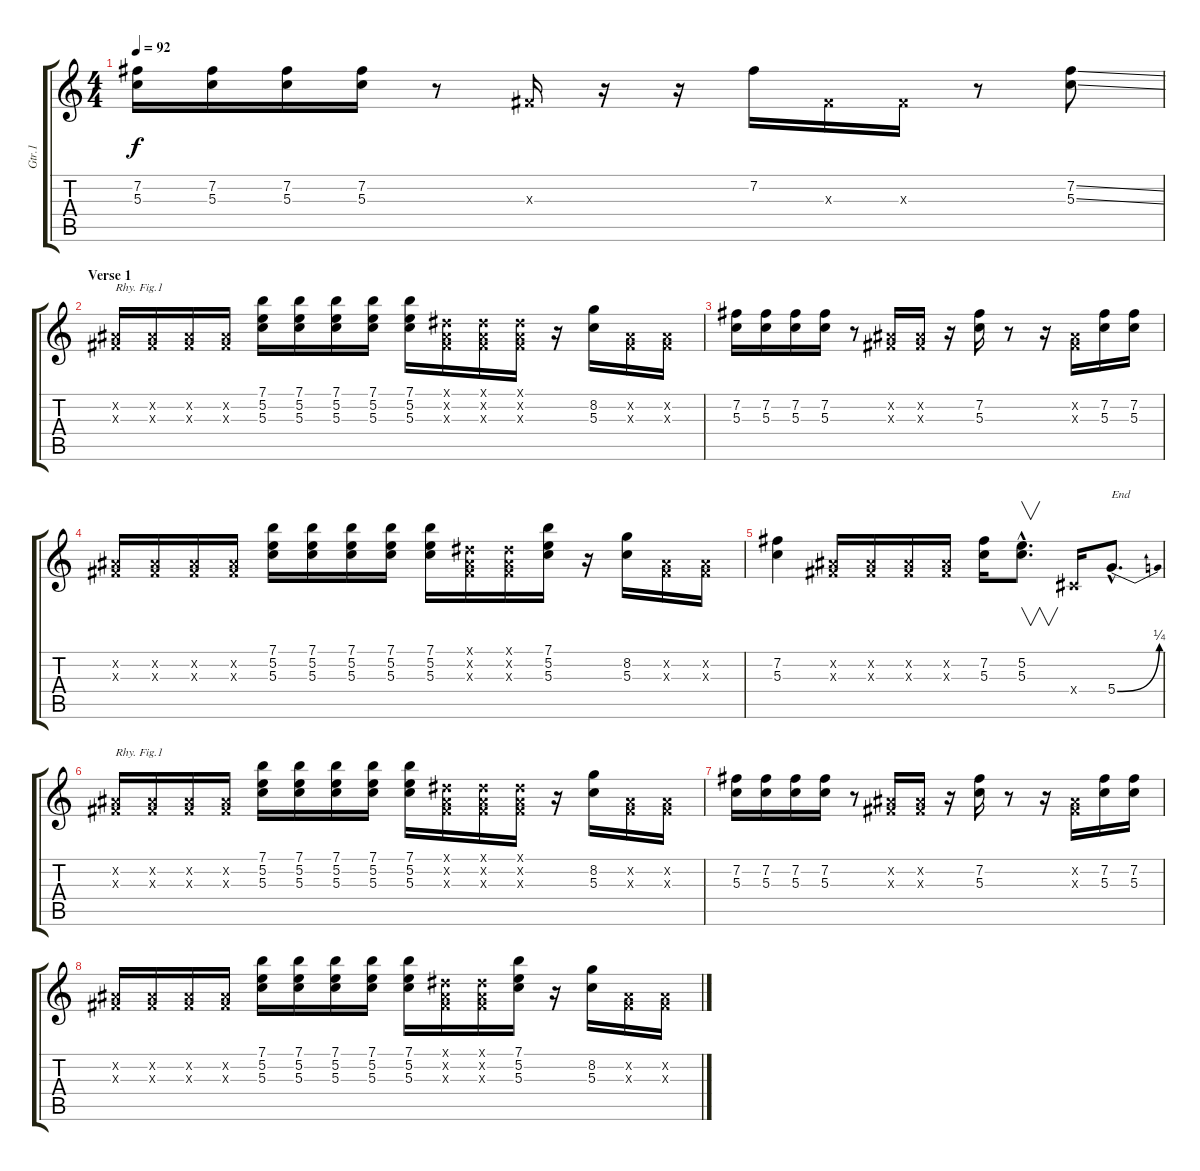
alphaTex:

\track ("Gtr.1" "Gtr.1") {instrument overdrivenguitar}
\staff {score tabs}
\tuning (E4 B3 G3 D3 A2 E2) {hide}
\ts (4 4)
\tempo 92
\clef g2
\ks c
(7.2 5.3).16{dy f} (7.2 5.3).16 (7.2 5.3).16 (7.2 5.3).16 r.8 -1.3{x}.16 r.16 r.16 7.2.16 -1.3{x}.16 -1.3{x}.16 r.8 (7.2{ss} 5.3{ss}).8 |
\section ("" "Verse 1")
(-1.2{x} -1.3{x}).16{txt "Rhy. Fig.1"} (-1.2{x} -1.3{x}).16 (-1.2{x} -1.3{x}).16 (-1.2{x} -1.3{x}).16 (7.1 5.2 5.3).16 (7.1 5.2 5.3).16 (7.1 5.2 5.3).16 (7.1 5.2 5.3).16 (7.1 5.2 5.3).16 (-1.1{x} -1.2{x} -1.3{x}).16 (-1.1{x} -1.2{x} -1.3{x}).16 (-1.1{x} -1.2{x} -1.3{x}).16 r.16 (8.2 5.3).16 (-1.2{x} -1.3{x}).16 (-1.2{x} -1.3{x}).16 |
(7.2 5.3).16 (7.2 5.3).16 (7.2 5.3).16 (7.2 5.3).16 r.8 (-1.2{x} -1.3{x}).16 (-1.2{x} -1.3{x}).16 r.16 (7.2 5.3).16 r.8 r.16 (-1.2{x} -1.3{x}).16 (7.2 5.3).16 (7.2 5.3).16 |
(-1.2{x} -1.3{x}).16 (-1.2{x} -1.3{x}).16 (-1.2{x} -1.3{x}).16 (-1.2{x} -1.3{x}).16 (7.1 5.2 5.3).16 (7.1 5.2 5.3).16 (7.1 5.2 5.3).16 (7.1 5.2 5.3).16 (7.1 5.2 5.3).16 (-1.1{x} -1.2{x} -1.3{x}).16 (-1.1{x} -1.2{x} -1.3{x}).16 (7.1 5.2 5.3).16 r.16 (8.2 5.3).16 (-1.2{x} -1.3{x}).16 (-1.2{x} -1.3{x}).16 |
(7.2 5.3).4 (-1.2{x} -1.3{x}).16 (-1.2{x} -1.3{x}).16 (-1.2{x} -1.3{x}).16 (-1.2{x} -1.3{x}).16 (7.2 5.3).16 (5.2{hac} 5.3{hac}).8{v d} -1.4{x}.16 5.4{be (bend 0 0 60 1) hac}.8{d txt "End"} |
(-1.2{x} -1.3{x}).16{txt "Rhy. Fig.1"} (-1.2{x} -1.3{x}).16 (-1.2{x} -1.3{x}).16 (-1.2{x} -1.3{x}).16 (7.1 5.2 5.3).16 (7.1 5.2 5.3).16 (7.1 5.2 5.3).16 (7.1 5.2 5.3).16 (7.1 5.2 5.3).16 (-1.1{x} -1.2{x} -1.3{x}).16 (-1.1{x} -1.2{x} -1.3{x}).16 (-1.1{x} -1.2{x} -1.3{x}).16 r.16 (8.2 5.3).16 (-1.2{x} -1.3{x}).16 (-1.2{x} -1.3{x}).16 |
(7.2 5.3).16 (7.2 5.3).16 (7.2 5.3).16 (7.2 5.3).16 r.8 (-1.2{x} -1.3{x}).16 (-1.2{x} -1.3{x}).16 r.16 (7.2 5.3).16 r.8 r.16 (-1.2{x} -1.3{x}).16 (7.2 5.3).16 (7.2 5.3).16 |
(-1.2{x} -1.3{x}).16 (-1.2{x} -1.3{x}).16 (-1.2{x} -1.3{x}).16 (-1.2{x} -1.3{x}).16 (7.1 5.2 5.3).16 (7.1 5.2 5.3).16 (7.1 5.2 5.3).16 (7.1 5.2 5.3).16 (7.1 5.2 5.3).16 (-1.1{x} -1.2{x} -1.3{x}).16 (-1.1{x} -1.2{x} -1.3{x}).16 (7.1 5.2 5.3).16 r.16 (8.2 5.3).16 (-1.2{x} -1.3{x}).16 (-1.2{x} -1.3{x}).16
